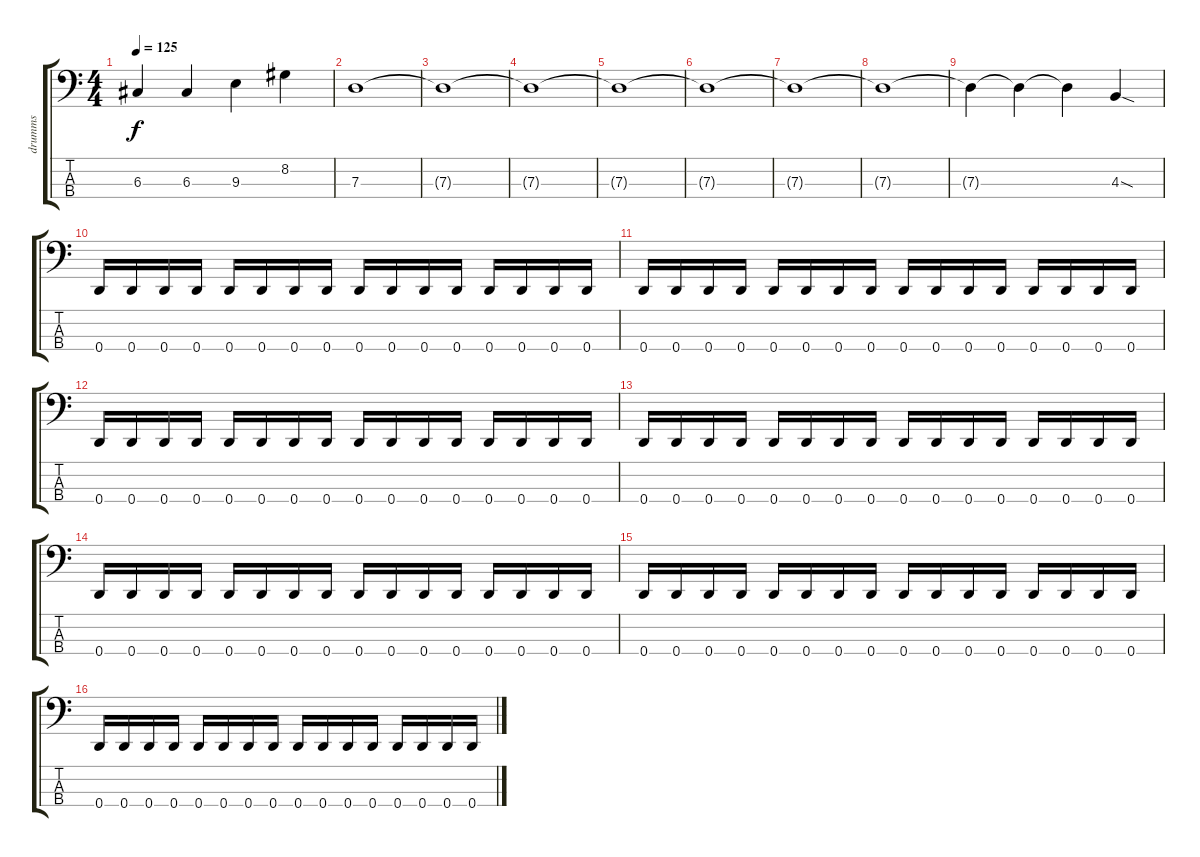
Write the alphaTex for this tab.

\track ("drumms" "drumms") {instrument electricbassfinger}
\staff {score tabs}
\tuning (F2 C2 G1 D1) {hide}
\ts (4 4)
\tempo 125
\clef f4
\ks c
6.3{t}.4{dy f} 6.3.4 9.3.4 8.2.4 |
7.3.1 |
7.3{t}.1 |
7.3{t}.1 |
7.3{t}.1 |
7.3{t}.1 |
7.3{t}.1 |
7.3{t}.1 |
7.3{t}.4 7.3{t}.4 7.3{t}.4 4.3{sod}.4 |
0.4.16 0.4.16 0.4.16 0.4.16 0.4.16 0.4.16 0.4.16 0.4.16 0.4.16 0.4.16 0.4.16 0.4.16 0.4.16 0.4.16 0.4.16 0.4.16 |
0.4.16 0.4.16 0.4.16 0.4.16 0.4.16 0.4.16 0.4.16 0.4.16 0.4.16 0.4.16 0.4.16 0.4.16 0.4.16 0.4.16 0.4.16 0.4.16 |
0.4.16 0.4.16 0.4.16 0.4.16 0.4.16 0.4.16 0.4.16 0.4.16 0.4.16 0.4.16 0.4.16 0.4.16 0.4.16 0.4.16 0.4.16 0.4.16 |
0.4.16 0.4.16 0.4.16 0.4.16 0.4.16 0.4.16 0.4.16 0.4.16 0.4.16 0.4.16 0.4.16 0.4.16 0.4.16 0.4.16 0.4.16 0.4.16 |
0.4.16 0.4.16 0.4.16 0.4.16 0.4.16 0.4.16 0.4.16 0.4.16 0.4.16 0.4.16 0.4.16 0.4.16 0.4.16 0.4.16 0.4.16 0.4.16 |
0.4.16 0.4.16 0.4.16 0.4.16 0.4.16 0.4.16 0.4.16 0.4.16 0.4.16 0.4.16 0.4.16 0.4.16 0.4.16 0.4.16 0.4.16 0.4.16 |
0.4.16 0.4.16 0.4.16 0.4.16 0.4.16 0.4.16 0.4.16 0.4.16 0.4.16 0.4.16 0.4.16 0.4.16 0.4.16 0.4.16 0.4.16 0.4.16
